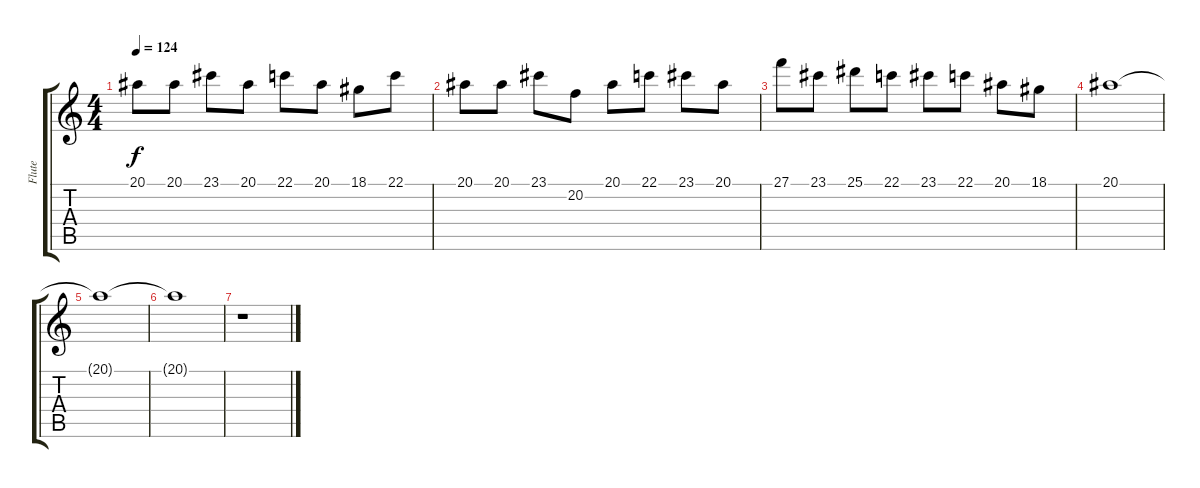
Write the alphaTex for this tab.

\track ("Flute" "Flute") {instrument flute}
\staff {score tabs}
\tuning (D4 A3 F3 C3 G2 D2) {hide}
\ts (4 4)
\tempo 124
\clef g2
\ks c
20.1.8{dy f} 20.1.8 23.1.8 20.1.8 22.1.8 20.1.8 18.1.8 22.1.8 |
20.1.8 20.1.8 23.1.8 20.2.8 20.1.8 22.1.8 23.1.8 20.1.8 |
27.1.8 23.1.8 25.1.8 22.1.8 23.1.8 22.1.8 20.1.8 18.1.8 |
20.1.1 |
20.1{t}.1 |
20.1{t}.1 |
r.1
